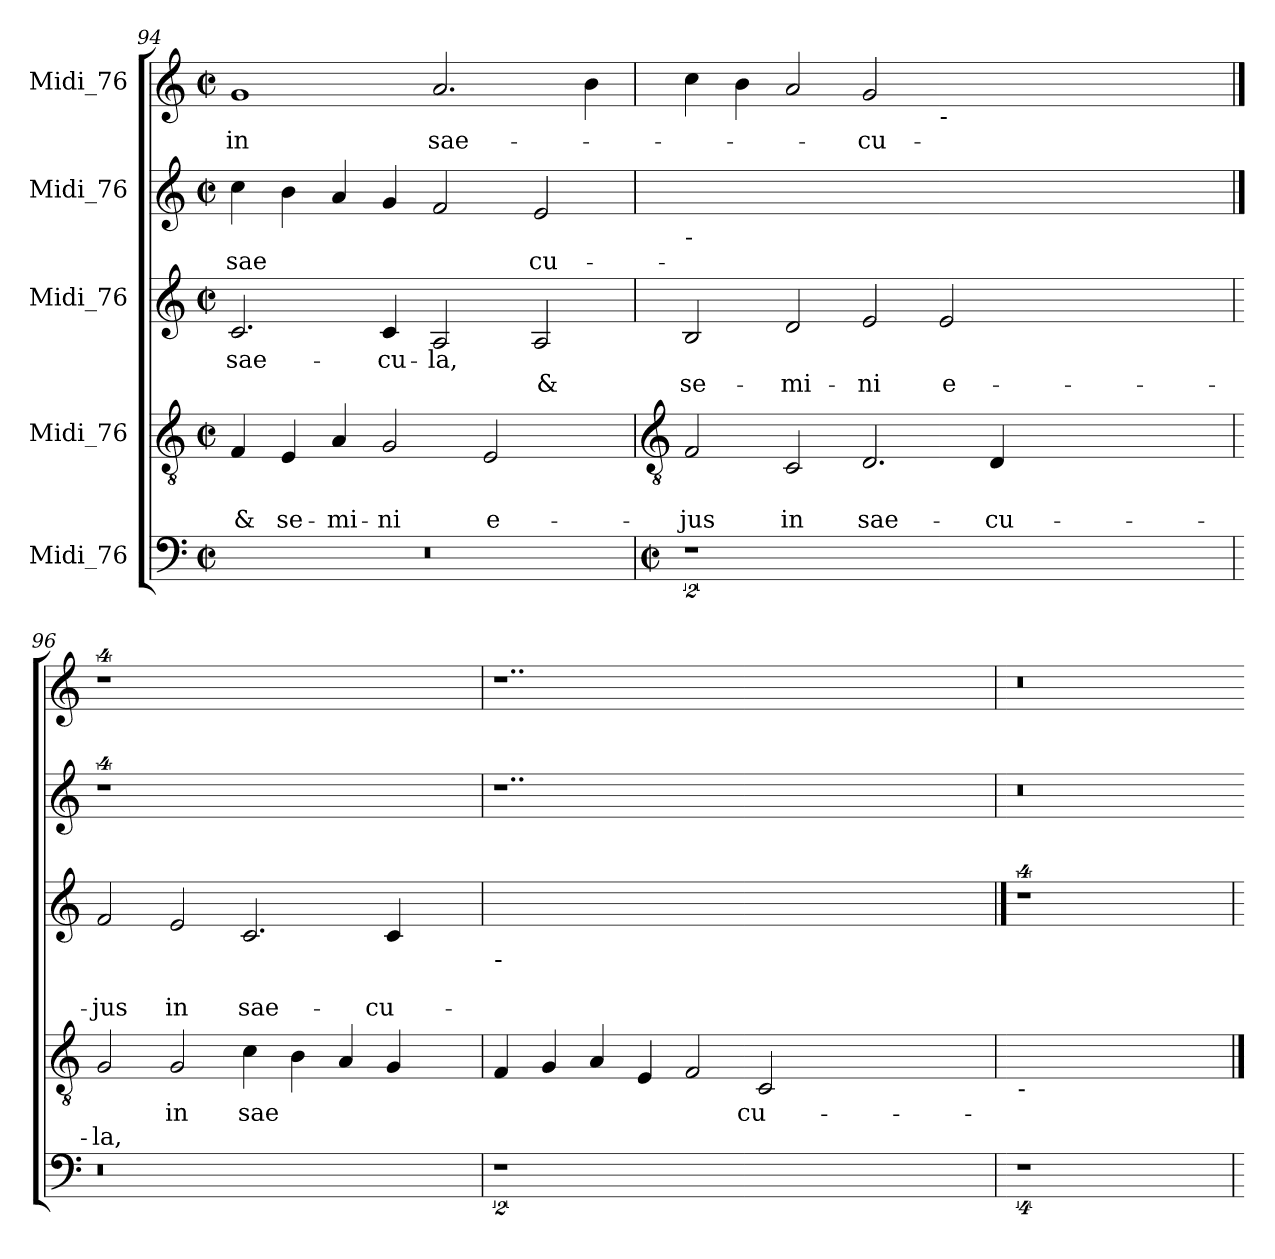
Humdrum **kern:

**kern	**kern	**text	**text	**kern	**text	**text	**kern	**text	**kern	**text
*part5	*part4	*part4	*part4	*part3	*part3	*part3	*part2	*part2	*part1	*part1
*staff5	*staff4	*staff4	*staff4	*staff3	*staff3	*staff3	*staff2	*staff2	*staff1	*staff1
*I"Midi_76	*I"Midi_76	*	*	*I"Midi_76	*	*	*I"Midi_76	*	*I"Midi_76	*
!!LO:LB:g=z
*clefF4	*clefGv2	*	*	*clefG2	*	*	*clefG2	*	*clefG2	*
*k[]	*k[]	*	*	*k[]	*	*	*k[]	*	*k[]	*
*C:	*C:	*	*	*C:	*	*	*C:	*	*C:	*
*M4/2	*M4/2	*	*	*M4/2	*	*	*M4/2	*	*M4/2	*
*met(c|)	*met(c|)	*	*	*met(c|)	*	*	*met(c|)	*	*met(c|)	*
=94	=94	=94	=94	=94	=94	=94	=94	=94	=94	=94
!	!	!	!LO:LY:b	!	!LO:LY:b	!	!	!LO:LY:b	!	!LO:LY:b
0r	4F	.	&	2.c	sae-	.	4cc	sae	1g	in
!	!	!	!LO:LY:b	!	!	!	!	!	!	!
.	4E	.	se-	.	.	.	4b	.	.	.
!	!	!	!LO:LY:b	!	!	!	!	!	!	!
.	4A	.	-mi-	.	.	.	4a	.	.	.
!	!	!	!LO:LY:b	!	!LO:LY:b	!	!	!	!	!
.	2G	.	-ni	4c	-cu-	.	4g	.	.	.
!	!	!	!	!	!LO:LY:b	!	!	!	!	!LO:LY:b
.	.	.	.	2A	-la,	.	2f	.	2.a	sae-
!	!	!	!LO:LY:b	!	!	!	!	!	!	!
.	2E	.	e-	.	.	.	.	.	.	.
!	!	!	!	!	!	!LO:LY:b	!	!LO:LY:b	!	!
.	.	.	.	2A	.	&	2e	cu-	.	.
.	4ryy	.	.	.	.	.	.	.	4b	.
!!LO:LB:g=z
=95	=95	=95	=95	=95	=95	=95	=95	=95	=95	=95
*	*clefGv2	*	*	*	*	*	*	*	*	*
*M4/2	*	*	*	*	*	*	*	*	*	*
*met(c|)	*	*	*	*	*	*	*	*	*	*
!	!	!	!	!	!	!	!LO:TX:b:t=-	!	!	!
!	!	!	!LO:LY:b	!	!	!LO:LY:b	!	!LO:LY:b	!	!
2%5r	2F	.	-jus	2B	.	se-	0dyy	-la.	4cc	.
.	.	.	.	.	.	.	.	.	4b	.
!	!	!	!LO:LY:b	!	!	!LO:LY:b	!	!	!	!
.	2C	.	in	2d	.	-mi-	.	.	2a	.
!	!	!	!LO:LY:b	!	!	!LO:LY:b	!	!	!	!LO:LY:b
.	2.D	.	sae-	2e	.	-ni	.	.	2g	-cu-
!	!	!	!	!	!	!	!	!	!LO:TX:b:t=-	!
!	!	!	!	!	!	!LO:LY:b	!	!	!	!LO:LY:b
.	.	.	.	2e	.	e-	.	.	0gyy	-la.
!	!	!	!LO:LY:b	!	!	!	!	!	!	!
.	4D	.	-cu-	.	.	.	.	.	.	.
.	1.ryy	.	.	1.ryy	.	.	1.ryy	.	.	.
1ryy	.	.	.	.	.	.	.	.	.	.
!!LO:LB:g=z
=96	=96	==96	==96	=96	==96	==96	==96	==96	==96	==96
!	!	!	!LO:LY:b	!	!	!LO:LY:b	!	!	!	!
0r	2G	.	-la,	2f	.	-jus	4%9r	.	4%9r	.
!	!	!LO:LY:b	!	!	!	!LO:LY:b	!	!	!	!
.	2G	in	.	2e	.	in	.	.	.	.
!	!	!LO:LY:b	!	!	!	!LO:LY:b	!	!	!	!
.	4c	sae	.	2.c	.	sae-	.	.	.	.
.	4B	.	.	.	.	.	.	.	.	.
.	4A	.	.	.	.	.	.	.	.	.
!	!	!	!	!	!	!LO:LY:b	!	!	!	!
.	4G	.	.	4c	.	-cu-	.	.	.	.
4ryy	4ryy	.	.	4ryy	.	.	.	.	.	.
=97	=97	=97	=97	=97	=97	=97	=97	=97	=97	=97
!	!	!	!	!LO:TX:b:t=-	!	!	!	!	!	!
!	!	!	!	!	!	!LO:LY:b	!	!	!	!
2%7r	4F	.	.	0Byy	.	-la.	1..r	.	1..r	.
.	4G	.	.	.	.	.	.	.	.	.
.	4A	.	.	.	.	.	.	.	.	.
.	4E	.	.	.	.	.	.	.	.	.
.	2F	.	.	.	.	.	.	.	.	.
!	!	!LO:LY:b	!	!	!	!	!	!	!	!
.	2C	cu-	.	.	.	.	.	.	.	.
.	.	.	.	.	.	.	1..ryy	.	1..ryy	.
.	1.ryy	.	.	1.ryy	.	.	.	.	.	.
!!LO:LB:g=z
=98	=98	=98	=98	==98	=98	=98	=98	=98	=98	=98
*	*	*	*	*	*	*	*k[]	*	*k[]	*
*	*	*	*	*	*	*	*C:	*	*C:	*
!	!LO:TX:b:t=-	!	!	!	!	!	!	!	!	!
!	!	!LO:LY:b	!	!	!	!	!	!	!	!
4%9r	0Gyy	-la.	.	4%9r	.	.	0r	.	0r	.
.	4ryy	.	.	.	.	.	4ryy	.	4ryy	.
=	==	=-	=-	=	=-	=-	=-	=-	=-	=-
*-	*-	*-	*-	*-	*-	*-	*-	*-	*-	*-
